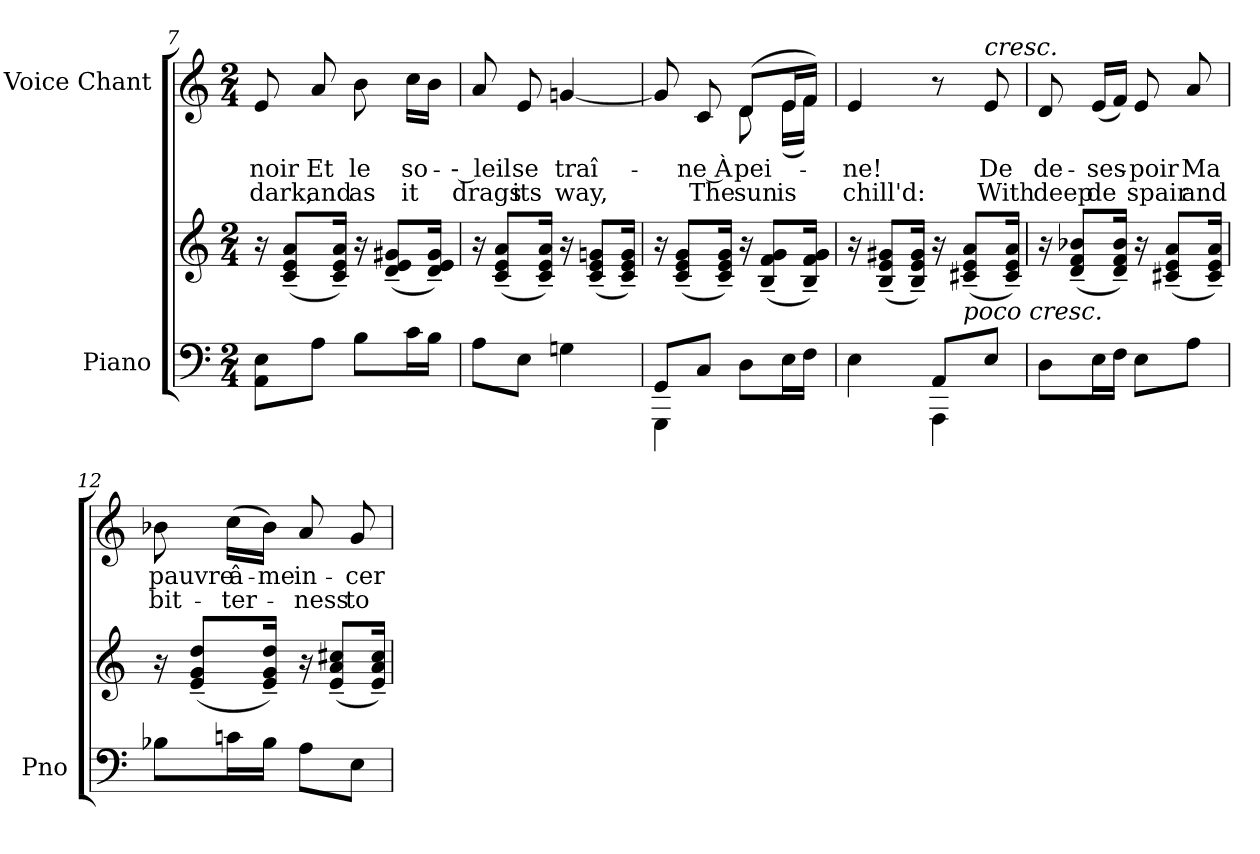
**kern	**kern	**kern	**text	**text
*part2	*part2	*part1	*part1	*part1
*staff3	*staff2	*staff1	*staff1	*staff1
*I"Piano	*	*I"Voice Chant	*	*
*I'Pno	*	*	*	*
*clefF4	*clefG2	*clefG2	*	*
*k[]	*k[]	*k[]	*	*
*M2/4	*M2/4	*M2/4	*	*
=7	=7	=7	=7	=7
!	!	!	!LO:LY:b	!LO:LY:b
8AA\ 8E\L	16r	8e/	noir	dark,
.	(<8c/~ 8e/~ 8a/~L	.	.	.
!	!	!	!LO:LY:b	!LO:LY:b
8A\J	.	8a/	Et	and
.	16c/~ 16e/~ 16a/~Jk)	.	.	.
!	!	!	!LO:LY:b	!LO:LY:b
8B\L	16r	8b\	le	as
.	(<8d/~ 8e/~ 8g#X/~L	.	.	.
!	!	!	!LO:LY:b	!LO:LY:b
16c\L	.	16cc\LL	so-	-it
16B\JJ	16d/~ 16e/~ 16g#/~Jk)	16b\JJ	.	.
!!LO:LB:g=z
=8	=8	=8	=8	=8
!	!	!	!LO:LY:b	!LO:LY:b
8A\L	16r	8a/	-- leil	drags
.	(<8c/~ 8e/~ 8a/~L	.	.	.
!	!	!	!LO:LY:b	!LO:LY:b
8E\J	.	8e/	se	its
.	16c/~ 16e/~ 16a/~Jk)	.	.	.
!	!	!	!LO:LY:b	!LO:LY:b
4Gn\	16r	[4gn/	traî-	way,
.	(<8c/~ 8e/~ 8gn/~L	.	.	.
.	16c/~ 16e/~ 16g/~Jk)	.	.	.
=9	=9	=9	=9	=9
*^	*	*^	*	*
8GG/L	4GGG\	16r	8g/]	4ryy	.	.
.	.	(<8c/~ 8e/~ 8g/~L	.	.	.	.
!	!	!	!	!	!LO:LY:b	!LO:LY:b
8C/J	.	.	8c/	.	ne À	The
.	.	16c/~ 16e/~ 16g/~Jk)	.	.	.	.
!	!	!	!	!	!LO:LY:b	!LO:LY:b
8D\L	4ryy	16r	(>8d/L	8d\	pei-	sun
.	.	(<8B/~ 8f/~ 8g/~L	.	.	.	.
!	!	!	!	!	!	!LO:LY:b
16E\L	.	.	16e/L	(<16e\LL	.	is
16F\JJ	.	16B/~ 16f/~ 16g/~Jk)	16f/JJ)	16f\JJ)	.	.
=10	=10	=10	=10	=10	=10	=10
!	!	!	!	!	!LO:LY:b	!LO:LY:b
*	*	*	*v	*v	*	*
4E\	4ryy	16r	4e/	-ne!	chill'd:
.	.	(<8B/~ 8e/~ 8g#X/~L	.	.	.
.	.	16B/~ 16e/~ 16g#/~Jk)	.	.	.
8AA/L	4AAA\	16r	8r	.	.
!	!	!LO:TX:b:i:t=poco cresc.	!	!	!
.	.	(<8c#X/~ 8e/~ 8a/~L	.	.	.
!	!	!	!LO:TX:a:i:t=cresc.	!	!
!	!	!	!	!LO:LY:b	!LO:LY:b
8E/J	.	.	8e/	De	With
.	.	16c#/~ 16e/~ 16a/~Jk)	.	.	.
*v	*v	*	*	*	*
!!LO:PB:g=z
=11	=11	=11	=11	=11
!	!	!	!LO:LY:b	!LO:LY:b
8D\L	16r	8d/	de-	deep
.	(<8d/~ 8f/~ 8b-X/~L	.	.	.
!	!	!	!LO:LY:b	!LO:LY:b
16E\L	.	(<16e/LL	-ses-	de
16F\JJ	16d/~ 16f/~ 16b-/~Jk)	16f/JJ)	.	.
!	!	!	!LO:LY:b	!LO:LY:b
8E\L	16r	8e/	-poir	spair
.	(<8c#X/~ 8e/~ 8a/~L	.	.	.
!	!	!	!LO:LY:b	!LO:LY:b
8A\J	.	8a/	Ma	and
.	16c#/~ 16e/~ 16a/~Jk)	.	.	.
=12	=12	=12	=12	=12
!	!	!	!LO:LY:b	!LO:LY:b
8B-X\L	16r	8b-X\	pauvre	bit-
.	(<8e/~ 8g/~ 8dd/~L	.	.	.
!	!	!	!LO:LY:b	!LO:LY:b
16cn\L	.	(>16cc\LL	â-	-ter-
!	!	!	!LO:LY:b	!
16B-\JJ	16e/~ 16g/~ 16dd/~Jk)	16b-\JJ)	-me	.
!	!	!	!LO:LY:b	!LO:LY:b
8A\L	16r	8a/	in-	-ness
.	(<8e/~ 8a/~ 8cc#X/~L	.	.	.
!	!	!	!LO:LY:b	!LO:LY:b
8E\J	.	8g/	-cer-	to-
.	16e/~ 16a/~ 16cc#/~Jk)	.	.	.
=	=	=	=	=
*-	*-	*-	*-	*-
